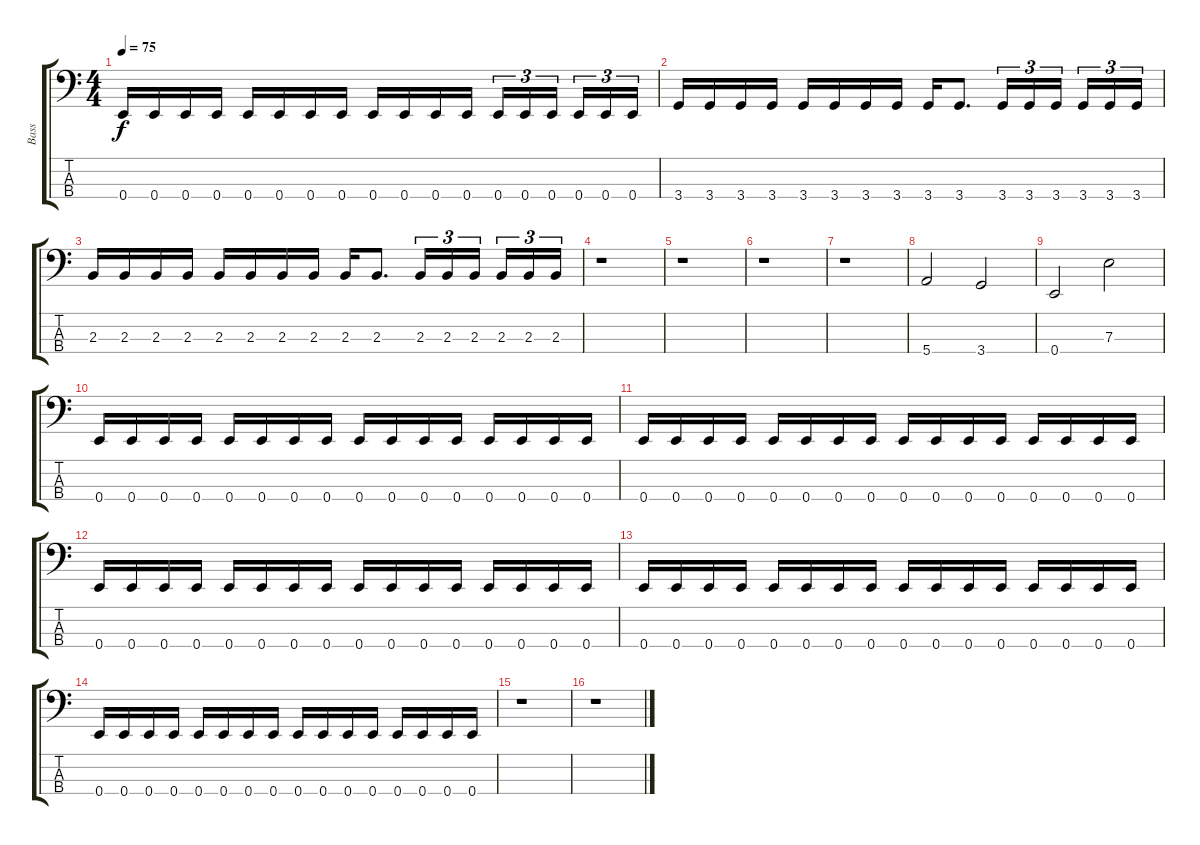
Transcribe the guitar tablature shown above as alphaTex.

\track ("Bass" "Bass") {instrument electricbassfinger}
\staff {score tabs}
\tuning (G2 D2 A1 E1) {hide}
\ts (4 4)
\tempo 75
\clef f4
\ks c
0.4.16{dy f} 0.4.16 0.4.16 0.4.16 0.4.16 0.4.16 0.4.16 0.4.16 0.4.16 0.4.16 0.4.16 0.4.16 0.4.16{tu (3 2)} 0.4.16{tu (3 2)} 0.4.16{tu (3 2)} 0.4.16{tu (3 2)} 0.4.16{tu (3 2)} 0.4.16{tu (3 2)} |
3.4.16 3.4.16 3.4.16 3.4.16 3.4.16 3.4.16 3.4.16 3.4.16 3.4.16 3.4.8{d} 3.4.16{tu (3 2)} 3.4.16{tu (3 2)} 3.4.16{tu (3 2)} 3.4.16{tu (3 2)} 3.4.16{tu (3 2)} 3.4.16{tu (3 2)} |
2.3.16 2.3.16 2.3.16 2.3.16 2.3.16 2.3.16 2.3.16 2.3.16 2.3.16 2.3.8{d} 2.3.16{tu (3 2)} 2.3.16{tu (3 2)} 2.3.16{tu (3 2)} 2.3.16{tu (3 2)} 2.3.16{tu (3 2)} 2.3.16{tu (3 2)} |
r.1 |
r.1 |
r.1 |
r.1 |
5.4.2 3.4.2 |
0.4.2 7.3.2 |
0.4.16 0.4.16 0.4.16 0.4.16 0.4.16 0.4.16 0.4.16 0.4.16 0.4.16 0.4.16 0.4.16 0.4.16 0.4.16 0.4.16 0.4.16 0.4.16 |
0.4.16 0.4.16 0.4.16 0.4.16 0.4.16 0.4.16 0.4.16 0.4.16 0.4.16 0.4.16 0.4.16 0.4.16 0.4.16 0.4.16 0.4.16 0.4.16 |
0.4.16 0.4.16 0.4.16 0.4.16 0.4.16 0.4.16 0.4.16 0.4.16 0.4.16 0.4.16 0.4.16 0.4.16 0.4.16 0.4.16 0.4.16 0.4.16 |
0.4.16 0.4.16 0.4.16 0.4.16 0.4.16 0.4.16 0.4.16 0.4.16 0.4.16 0.4.16 0.4.16 0.4.16 0.4.16 0.4.16 0.4.16 0.4.16 |
0.4.16 0.4.16 0.4.16 0.4.16 0.4.16 0.4.16 0.4.16 0.4.16 0.4.16 0.4.16 0.4.16 0.4.16 0.4.16 0.4.16 0.4.16 0.4.16 |
r.1 |
r.1
